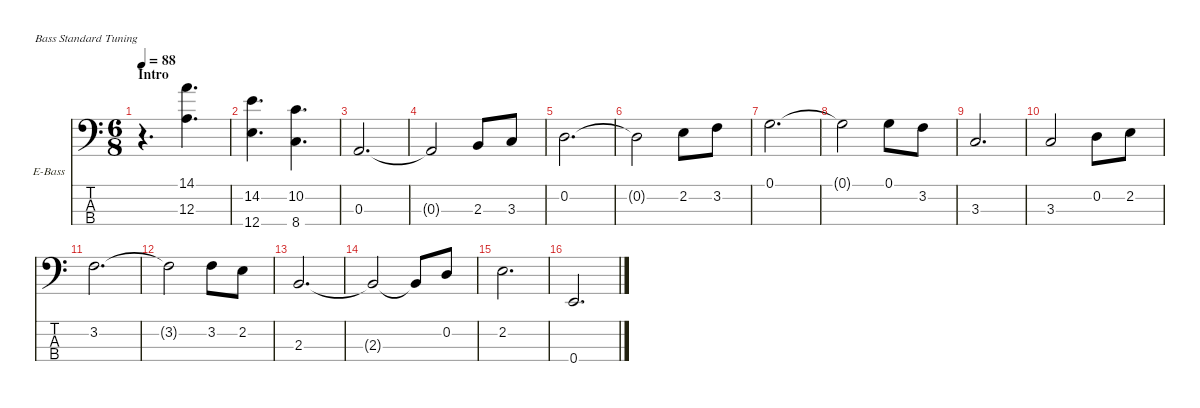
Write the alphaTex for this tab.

\hideDynamics
\bracketExtendMode nobrackets
\firstSystemTrackNameOrientation horizontal
\otherSystemsTrackNameOrientation horizontal
\track ("Bass Gtr            " "E-Bass") {instrument electricbassfinger}
\staff {score tabs}
\tuning (G2 D2 A1 E1)
\ts (6 8)
\section ("" "Intro")
\tempo 88
\clef f4
\ks c
r.4{d dy mf instrument electricbassfinger} (14.1 12.3).4{d} |
(14.2 12.4).4{d} (10.2 8.4).4{d} |
0.3.2{d dy ff} |
0.3{t}.2{dy f} 2.3.8{dy ff} 3.3.8 |
0.2.2{d} |
0.2{t}.2{dy f} 2.2.8{dy ff} 3.2.8 |
0.1.2{d} |
0.1{t}.2{dy f} 0.1.8{dy ff} 3.2.8 |
3.3.2{d} |
3.3.2 0.2.8 2.2.8 |
3.2.2{d} |
3.2{t}.2{dy f} 3.2.8{dy ff} 2.2.8 |
2.3.2{d} |
2.3{t}.2{dy f} 2.3{t}.8 0.2.8{dy ff} |
2.2.2{d} |
0.4.2{d}
